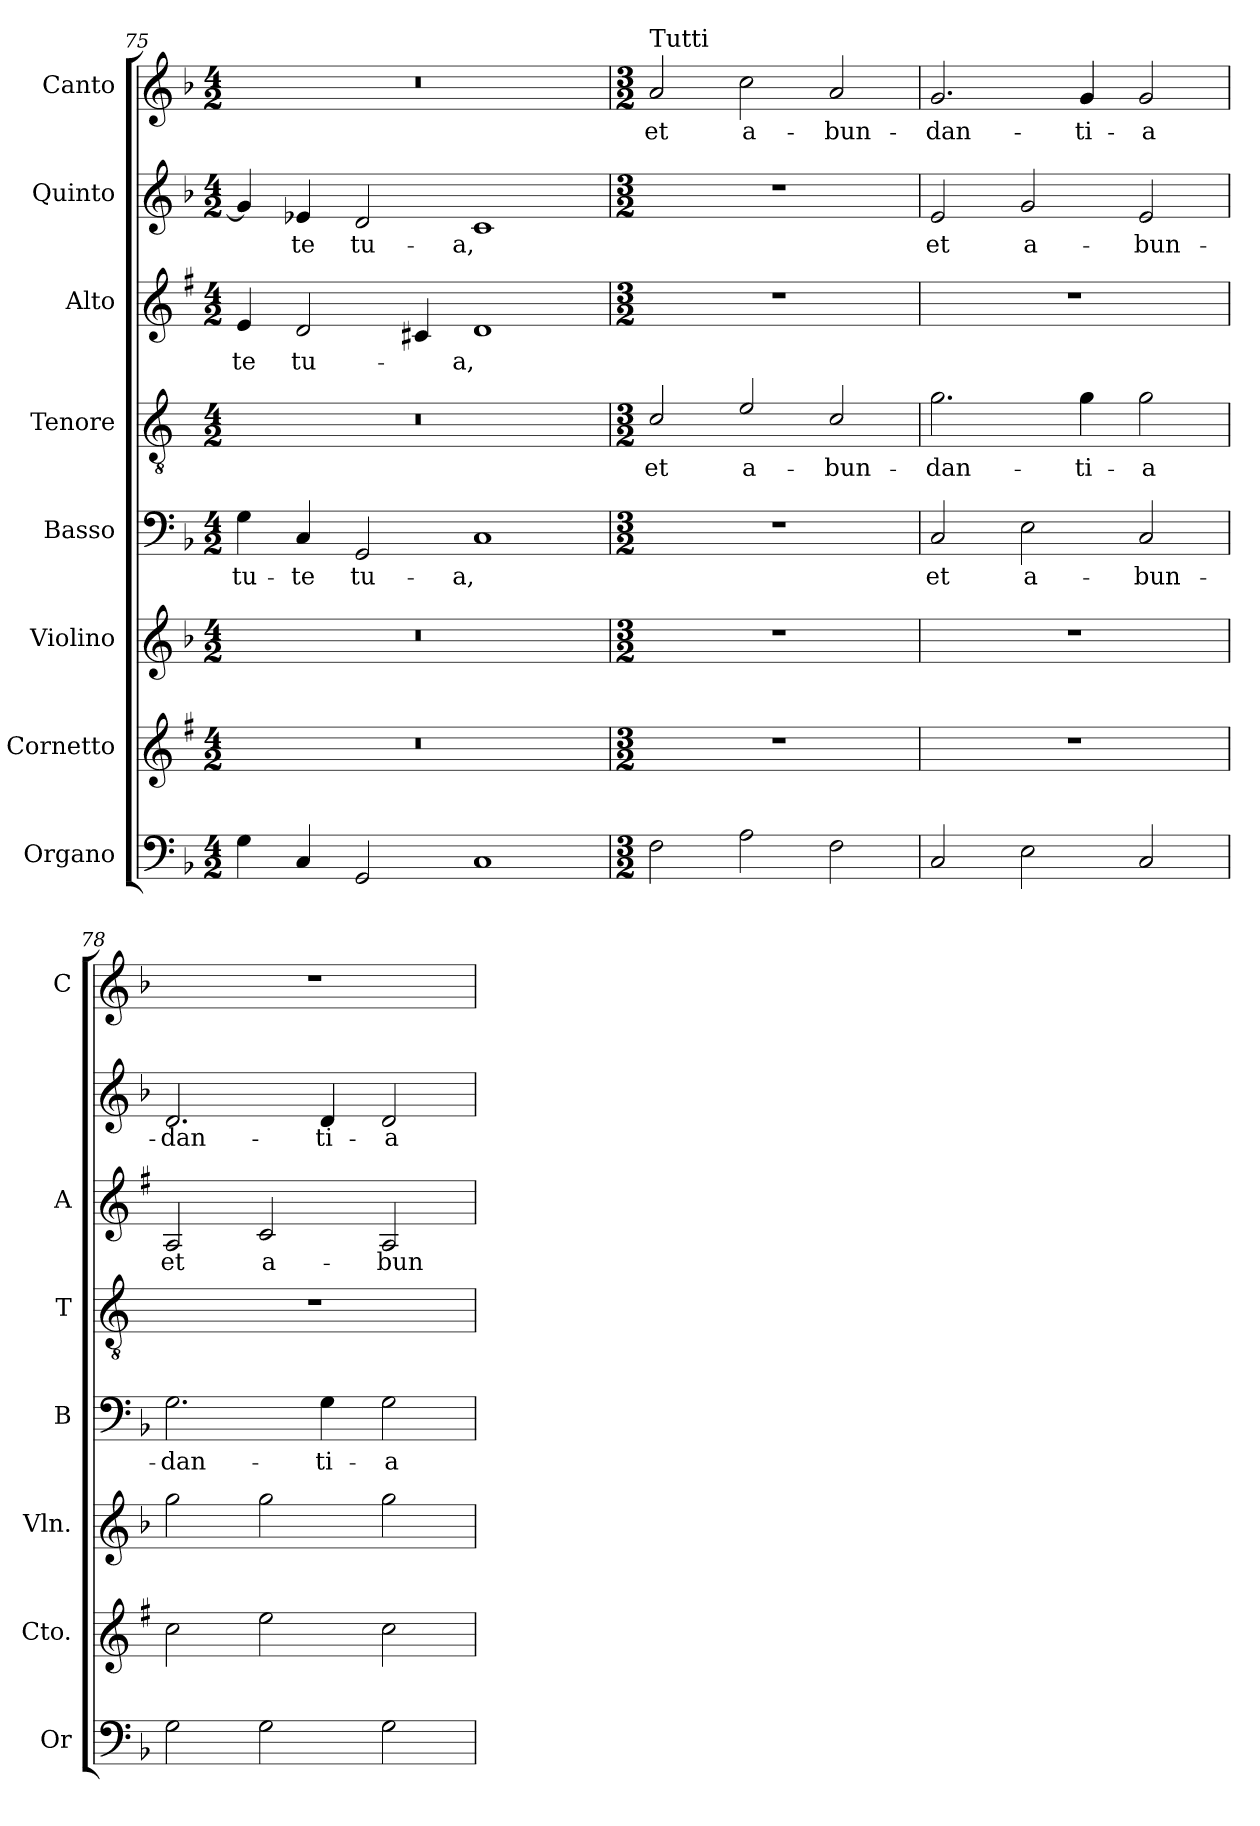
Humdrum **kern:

**kern	**kern	**kern	**kern	**text	**kern	**text	**kern	**text	**kern	**text	**kern	**text
*part8	*part7	*part6	*part5	*part5	*part4	*part4	*part3	*part3	*part2	*part2	*part1	*part1
*staff8	*staff7	*staff6	*staff5	*staff5	*staff4	*staff4	*staff3	*staff3	*staff2	*staff2	*staff1	*staff1
*I"Organo	*I"Cornetto	*I"Violino	*I"Basso	*	*I"Tenore	*	*I"Alto	*	*I"Quinto	*	*I"Canto	*
*I'Or	*I'Cto.	*I'Vln.	*I'B	*	*I'T	*	*I'A	*	*	*	*I'C	*
*clefF4	*clefG2	*clefG2	*clefF4	*	*clefGv2	*	*clefG2	*	*clefG2	*	*clefG2	*
*	*ITrd1c2	*	*	*	*ITrd4c7	*	*ITrd1c2	*	*	*	*	*
*k[b-]	*k[b-]	*k[b-]	*k[b-]	*	*k[b-]	*	*k[b-]	*	*k[b-]	*	*k[b-]	*
*F:	*F:	*F:	*F:	*	*F:	*	*F:	*	*F:	*	*F:	*
*M4/2	*M4/2	*M4/2	*M4/2	*	*M4/2	*	*M4/2	*	*M4/2	*	*M4/2	*
=75	=75	=75	=75	=75	=75	=75	=75	=75	=75	=75	=75	=75
!	!	!	!	!LO:LY:b	!	!	!	!LO:LY:b	!	!	!	!
4G\	0r	0r	4G\	-tu-	0r	.	4d/	-te	4g/]	.	0r	.
!	!	!	!	!LO:LY:b	!	!	!	!LO:LY:b	!	!LO:LY:b	!	!
4C/	.	.	4C/	-te	.	.	2c/	tu-	4e-X/	-te	.	.
!	!	!	!	!LO:LY:b	!	!	!	!	!	!LO:LY:b	!	!
2GG/	.	.	2GG/	tu-	.	.	.	.	2d/	tu-	.	.
.	.	.	.	.	.	.	4Bn/	.	.	.	.	.
!	!	!	!	!LO:LY:b	!	!	!	!LO:LY:b	!	!LO:LY:b	!	!
1C	.	.	1C	-a,	.	.	1c	-a,	1c	-a,	.	.
=76	=76	=76	=76	=76	=76	=76	=76	=76	=76	=76	=76	=76
*M3/2	*M3/2	*M3/2	*M3/2	*	*M3/2	*	*M3/2	*	*M3/2	*	*M3/2	*
!	!	!	!	!	!	!	!	!	!	!	!LO:TX:a:t=Tutti	!
!	!	!	!	!	!	!LO:LY:b	!	!	!	!	!	!LO:LY:b
2F\	1.r	1.r	1.r	.	2F/	et	1.r	.	1.r	.	2a/	et
!	!	!	!	!	!	!LO:LY:b	!	!	!	!	!	!LO:LY:b
2A\	.	.	.	.	2A/	a-	.	.	.	.	2cc\	a-
!	!	!	!	!	!	!LO:LY:b	!	!	!	!	!	!LO:LY:b
2F\	.	.	.	.	2F/	-bun-	.	.	.	.	2a/	-bun-
=77	=77	=77	=77	=77	=77	=77	=77	=77	=77	=77	=77	=77
!	!	!	!	!LO:LY:b	!	!LO:LY:b	!	!	!	!LO:LY:b	!	!LO:LY:b
2C/	1.r	1.r	2C/	et	2.c\	-dan-	1.r	.	2e/	et	2.g/	-dan-
!	!	!	!	!LO:LY:b	!	!	!	!	!	!LO:LY:b	!	!
2E\	.	.	2E\	a-	.	.	.	.	2g/	a-	.	.
!	!	!	!	!	!	!LO:LY:b	!	!	!	!	!	!LO:LY:b
.	.	.	.	.	4c\	-ti-	.	.	.	.	4g/	-ti-
!	!	!	!	!LO:LY:b	!	!LO:LY:b	!	!	!	!LO:LY:b	!	!LO:LY:b
2C/	.	.	2C/	-bun-	2c\	-a	.	.	2e/	-bun-	2g/	-a
!!LO:PB:g=z
=78	=78	=78	=78	=78	=78	=78	=78	=78	=78	=78	=78	=78
!	!	!	!	!LO:LY:b	!	!	!	!LO:LY:b	!	!LO:LY:b	!	!
2G\	2b-\	2gg\	2.G\	-dan-	1.r	.	2G/	et	2.d/	-dan-	1.r	.
!	!	!	!	!	!	!	!	!LO:LY:b	!	!	!	!
2G\	2dd\	2gg\	.	.	.	.	2B-/	a-	.	.	.	.
!	!	!	!	!LO:LY:b	!	!	!	!	!	!LO:LY:b	!	!
.	.	.	4G\	-ti-	.	.	.	.	4d/	-ti-	.	.
!	!	!	!	!LO:LY:b	!	!	!	!LO:LY:b	!	!LO:LY:b	!	!
2G\	2b-\	2gg\	2G\	-a	.	.	2G/	-bun-	2d/	-a	.	.
=	=	=	=	=	=	=	=	=	=	=	=	=
*-	*-	*-	*-	*-	*-	*-	*-	*-	*-	*-	*-	*-
